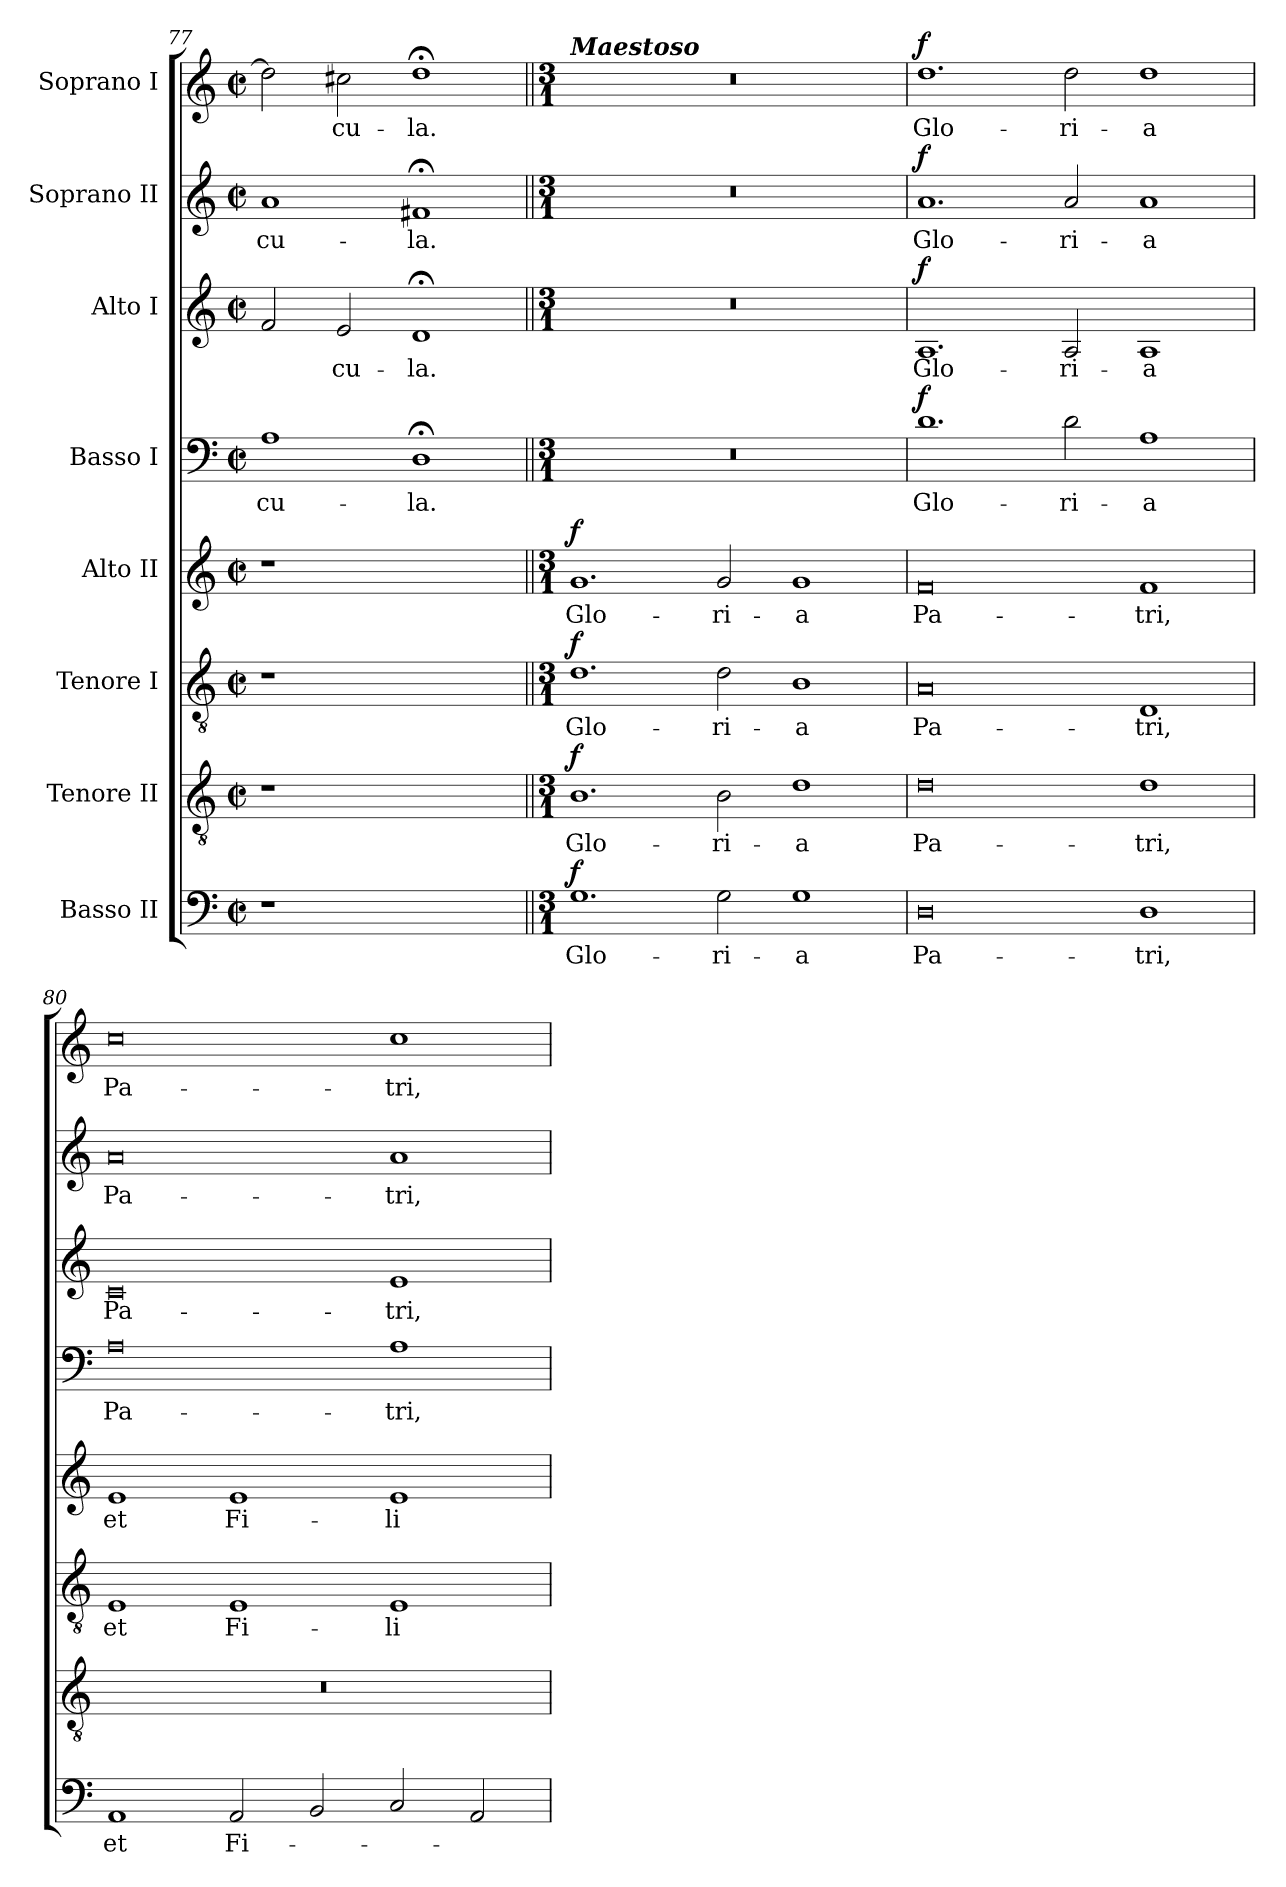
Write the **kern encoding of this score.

**kern	**text	**dynam	**kern	**text	**dynam	**kern	**text	**dynam	**kern	**text	**dynam	**kern	**text	**dynam	**kern	**text	**dynam	**kern	**text	**dynam	**kern	**text	**dynam
*part8	*part8	*part8	*part7	*part7	*part7	*part6	*part6	*part6	*part5	*part5	*part5	*part4	*part4	*part4	*part3	*part3	*part3	*part2	*part2	*part2	*part1	*part1	*part1
*staff8	*staff8	*staff8	*staff7	*staff7	*staff7	*staff6	*staff6	*staff6	*staff5	*staff5	*staff5	*staff4	*staff4	*staff4	*staff3	*staff3	*staff3	*staff2	*staff2	*staff2	*staff1	*staff1	*staff1
*I"Basso II	*	*	*I"Tenore II	*	*	*I"Tenore I	*	*	*I"Alto II	*	*	*I"Basso I	*	*	*I"Alto I	*	*	*I"Soprano II	*	*	*I"Soprano I	*	*
!!LO:LB:g=z
*clefF4	*	*	*clefGv2	*	*	*clefGv2	*	*	*clefG2	*	*	*clefF4	*	*	*clefG2	*	*	*clefG2	*	*	*clefG2	*	*
*k[]	*	*	*k[]	*	*	*k[]	*	*	*k[]	*	*	*k[]	*	*	*k[]	*	*	*k[]	*	*	*k[]	*	*
*C:	*	*	*C:	*	*	*C:	*	*	*C:	*	*	*C:	*	*	*C:	*	*	*C:	*	*	*C:	*	*
*M2/2	*	*	*M2/2	*	*	*M2/2	*	*	*M2/2	*	*	*M2/2	*	*	*M2/2	*	*	*M2/2	*	*	*M2/2	*	*
*met(c|)	*	*	*met(c|)	*	*	*met(c|)	*	*	*met(c|)	*	*	*met(c|)	*	*	*met(c|)	*	*	*met(c|)	*	*	*met(c|)	*	*
=77	=77	=77	=77	=77	=77	=77	=77	=77	=77	=77	=77	=77	=77	=77	=77	=77	=77	=77	=77	=77	=77	=77	=77
1r	.	.	1r	.	.	1r	.	.	1r	.	.	1A	-cu-	.	2f/	.	.	1a	-cu-	.	2dd\]	.	.
.	.	.	.	.	.	.	.	.	.	.	.	.	.	.	2e/	-cu-	.	.	.	.	2cc#X\	-cu-	.
1ryy	.	.	1ryy	.	.	1ryy	.	.	1ryy	.	.	1D;<	-la.	.	1d;<	-la.	.	1f#X;<	-la.	.	1dd;<	-la.	.
=78||	=78||	=78||	=78||	=78||	=78||	=78||	=78||	=78||	=78||	=78||	=78||	=78||	=78||	=78||	=78||	=78||	=78||	=78||	=78||	=78||	=78||	=78||	=78||
*M3/1	*	*	*M3/1	*	*	*M3/1	*	*	*M3/1	*	*	*M3/1	*	*	*M3/1	*	*	*M3/1	*	*	*M3/1	*	*
!	!	!	!	!	!	!	!	!	!	!	!	!	!	!	!	!	!	!	!	!	!LO:TX:a:Bi:t=Maestoso	!	!
!	!	!LO:DY:a	!	!	!LO:DY:a	!	!	!LO:DY:a	!	!	!LO:DY:a	!	!	!	!	!	!	!	!	!	!	!	!
1.G	Glo-	f	1.B	Glo-	f	1.d	Glo-	f	1.g	Glo-	f	0.r	.	.	0.r	.	.	0.r	.	.	0.r	.	.
2G\	-ri-	.	2B\	-ri-	.	2d\	-ri-	.	2g/	-ri-	.	.	.	.	.	.	.	.	.	.	.	.	.
1G	-a	.	1d	-a	.	1B	-a	.	1g	-a	.	.	.	.	.	.	.	.	.	.	.	.	.
=79	=79	=79	=79	=79	=79	=79	=79	=79	=79	=79	=79	=79	=79	=79	=79	=79	=79	=79	=79	=79	=79	=79	=79
!	!	!	!	!	!	!	!	!	!	!	!	!	!	!LO:DY:a	!	!	!LO:DY:a	!	!	!LO:DY:a	!	!	!LO:DY:a
0D	Pa-	.	0d	Pa-	.	0A	Pa-	.	0f	Pa-	.	1.d	Glo-	f	1.A	Glo-	f	1.a	Glo-	f	1.dd	Glo-	f
.	.	.	.	.	.	.	.	.	.	.	.	2d\	-ri-	.	2A/	-ri-	.	2a/	-ri-	.	2dd\	-ri-	.
1D	-tri,	.	1d	-tri,	.	1D	-tri,	.	1f	-tri,	.	1A	-a	.	1A	-a	.	1a	-a	.	1dd	-a	.
=80	=80	=80	=80	=80	=80	=80	=80	=80	=80	=80	=80	=80	=80	=80	=80	=80	=80	=80	=80	=80	=80	=80	=80
1AA	et	.	0.r	.	.	1E	et	.	1e	et	.	0A	Pa-	.	0c	Pa-	.	0a	Pa-	.	0cc	Pa-	.
2AA/	Fi-	.	.	.	.	1E	Fi-	.	1e	Fi-	.	.	.	.	.	.	.	.	.	.	.	.	.
2BB/	.	.	.	.	.	.	.	.	.	.	.	.	.	.	.	.	.	.	.	.	.	.	.
2C/	.	.	.	.	.	1E	-li-	.	1e	-li-	.	1A	-tri,	.	1e	-tri,	.	1a	-tri,	.	1cc	-tri,	.
2AA/	.	.	.	.	.	.	.	.	.	.	.	.	.	.	.	.	.	.	.	.	.	.	.
=	=	=	=	=	=	=	=	=	=	=	=	=	=	=	=	=	=	=	=	=	=	=	=
*-	*-	*-	*-	*-	*-	*-	*-	*-	*-	*-	*-	*-	*-	*-	*-	*-	*-	*-	*-	*-	*-	*-	*-
